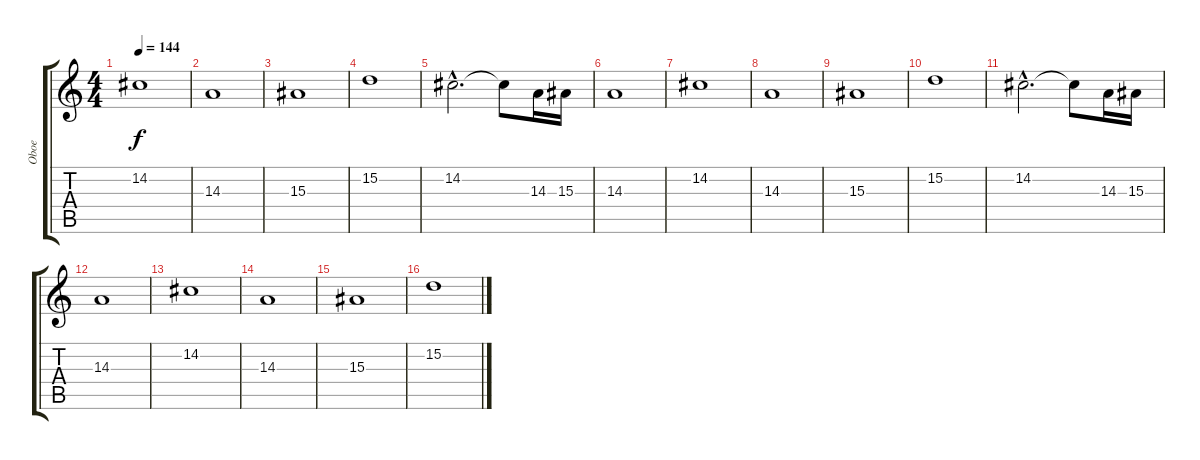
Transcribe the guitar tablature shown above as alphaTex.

\track ("Oboe" "Oboe") {instrument oboe}
\staff {score tabs}
\tuning (E4 B3 G3 D3 A2 E2) {hide}
\ts (4 4)
\tempo 144
\clef g2
\ks c
14.2.1{dy f} |
14.3.1 |
15.3.1 |
15.2.1 |
14.2{hac}.2{d} 14.2{t}.8 14.3.16 15.3.16 |
14.3.1 |
14.2.1 |
14.3.1 |
15.3.1 |
15.2.1 |
14.2{hac}.2{d} 14.2{t}.8 14.3.16 15.3.16 |
14.3.1 |
14.2.1 |
14.3.1 |
15.3.1 |
15.2.1
